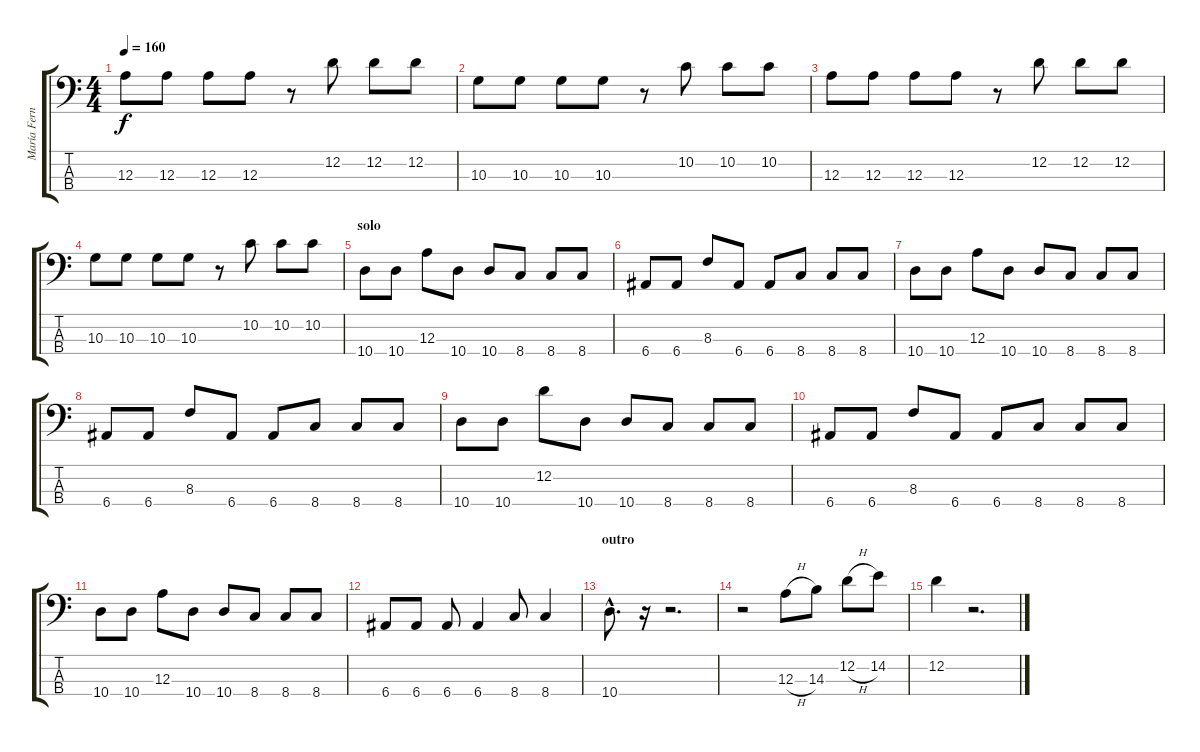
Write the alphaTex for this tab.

\track ("María Fernanda (bajo)" "María Fern") {instrument electricbasspick}
\staff {score tabs}
\tuning (G2 D2 A1 E1) {hide}
\ts (4 4)
\tempo 160
\clef f4
\ks c
12.3.8{dy f} 12.3.8 12.3.8 12.3.8 r.8 12.2.8 12.2.8 12.2.8 |
10.3.8 10.3.8 10.3.8 10.3.8 r.8 10.2.8 10.2.8 10.2.8 |
12.3.8 12.3.8 12.3.8 12.3.8 r.8 12.2.8 12.2.8 12.2.8 |
10.3.8 10.3.8 10.3.8 10.3.8 r.8 10.2.8 10.2.8 10.2.8 |
\section ("" "solo")
10.4.8 10.4.8 12.3.8 10.4.8 10.4.8 8.4.8 8.4.8 8.4.8 |
6.4.8 6.4.8 8.3.8 6.4.8 6.4.8 8.4.8 8.4.8 8.4.8 |
10.4.8 10.4.8 12.3.8 10.4.8 10.4.8 8.4.8 8.4.8 8.4.8 |
6.4.8 6.4.8 8.3.8 6.4.8 6.4.8 8.4.8 8.4.8 8.4.8 |
10.4.8 10.4.8 12.2.8 10.4.8 10.4.8 8.4.8 8.4.8 8.4.8 |
6.4.8 6.4.8 8.3.8 6.4.8 6.4.8 8.4.8 8.4.8 8.4.8 |
10.4.8 10.4.8 12.3.8 10.4.8 10.4.8 8.4.8 8.4.8 8.4.8 |
6.4.8 6.4.8 6.4.8 6.4.4 8.4.8 8.4.4 |
\section ("" "outro")
10.4{hac}.8{d} r.16 r.2{d} |
r.2 12.3{h}.8 14.3.8 12.2{h}.8 14.2.8 |
12.2.4 r.2{d}
